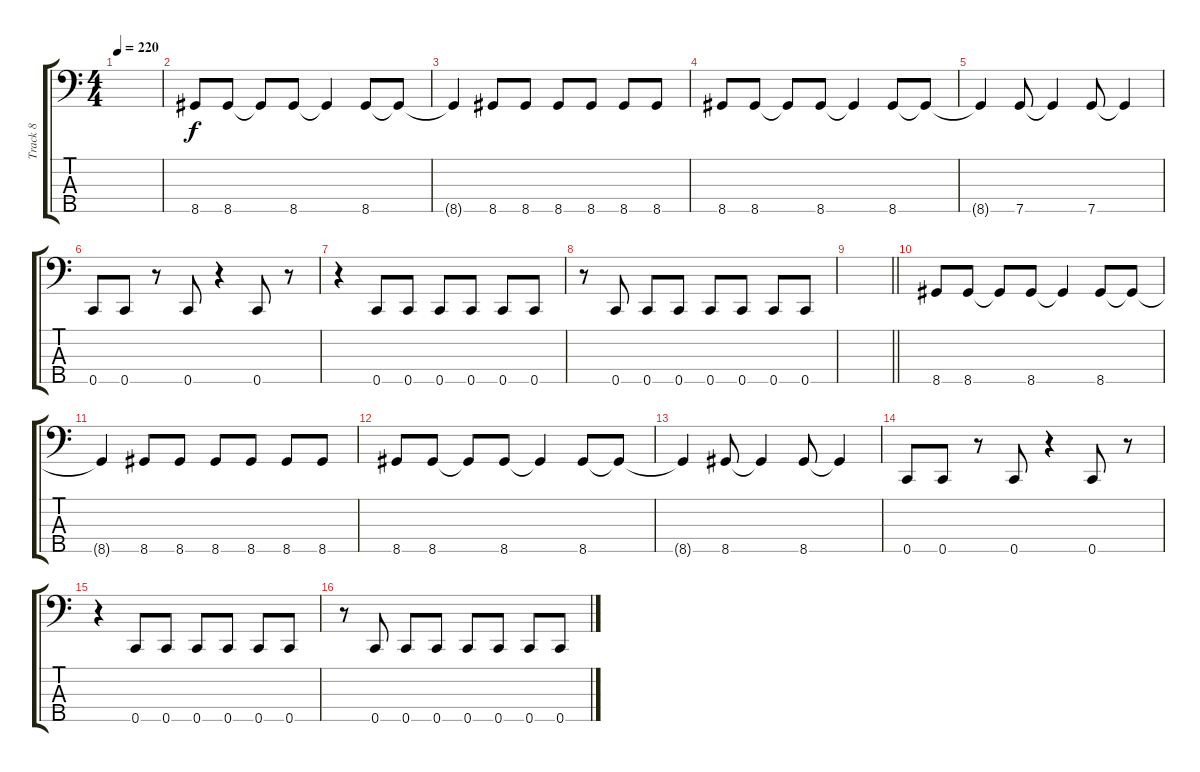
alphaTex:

\track ("Track 8" "Track 8") {instrument slapbass1}
\staff {score tabs}
\tuning (Bb2 F2 C2 G1 C1) {hide}
\ts (4 4)
\tempo 220
\clef f4
\ks c
|
8.5.8 8.5.8 8.5{t}.8 8.5.8 8.5{t}.4 8.5.8 8.5{t}.8 |
8.5{t}.4 8.5.8 8.5.8 8.5.8 8.5.8 8.5.8 8.5.8 |
8.5.8 8.5.8 8.5{t}.8 8.5.8 8.5{t}.4 8.5.8 8.5{t}.8 |
8.5{t}.4 7.5.8 7.5{t}.4 7.5.8 7.5{t}.4 |
0.5.8 0.5.8 r.8 0.5.8 r.4 0.5.8 r.8 |
r.4 0.5.8 0.5.8 0.5.8 0.5.8 0.5.8 0.5.8 |
r.8 0.5.8 0.5.8 0.5.8 0.5.8 0.5.8 0.5.8 0.5.8 |
\barLineRight lightlight
|
\section ("" "")
8.5.8 8.5.8 8.5{t}.8 8.5.8 8.5{t}.4 8.5.8 8.5{t}.8 |
8.5{t}.4 8.5.8 8.5.8 8.5.8 8.5.8 8.5.8 8.5.8 |
8.5.8 8.5.8 8.5{t}.8 8.5.8 8.5{t}.4 8.5.8 8.5{t}.8 |
8.5{t}.4 8.5.8 8.5{t}.4 8.5.8 8.5{t}.4 |
0.5.8 0.5.8 r.8 0.5.8 r.4 0.5.8 r.8 |
r.4 0.5.8 0.5.8 0.5.8 0.5.8 0.5.8 0.5.8 |
r.8 0.5.8 0.5.8 0.5.8 0.5.8 0.5.8 0.5.8 0.5.8
